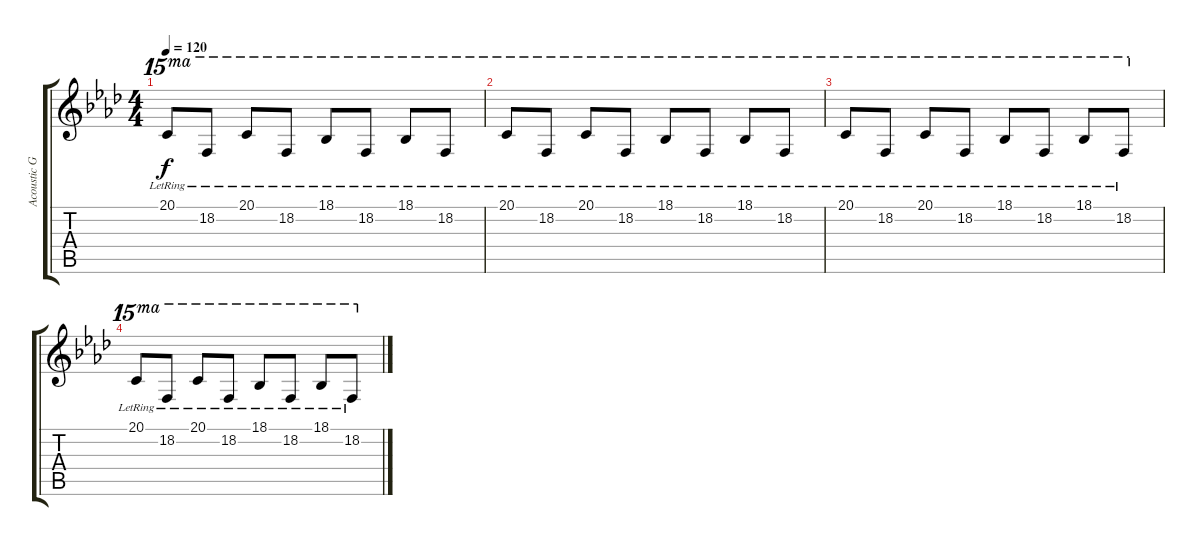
\track ("Acoustic Grand" "Acoustic G") {instrument acousticgrandpiano}
\staff {score tabs}
\tuning (E4 B3 G3 D3 A2 E2) {hide}
\ts (4 4)
\tempo 120
\clef g2
\ks ab
20.1{lr}.8{ot 15ma dy f} 18.2{lr}.8{ot 15ma} 20.1{lr}.8{ot 15ma} 18.2{lr}.8{ot 15ma} 18.1{lr}.8{ot 15ma} 18.2{lr}.8{ot 15ma} 18.1{lr}.8{ot 15ma} 18.2{lr}.8{ot 15ma} |
20.1{lr}.8{ot 15ma} 18.2{lr}.8{ot 15ma} 20.1{lr}.8{ot 15ma} 18.2{lr}.8{ot 15ma} 18.1{lr}.8{ot 15ma} 18.2{lr}.8{ot 15ma} 18.1{lr}.8{ot 15ma} 18.2{lr}.8{ot 15ma} |
20.1{lr}.8{ot 15ma} 18.2{lr}.8{ot 15ma} 20.1{lr}.8{ot 15ma} 18.2{lr}.8{ot 15ma} 18.1{lr}.8{ot 15ma} 18.2{lr}.8{ot 15ma} 18.1{lr}.8{ot 15ma} 18.2{lr}.8{ot 15ma} |
20.1{lr}.8{ot 15ma} 18.2{lr}.8{ot 15ma} 20.1{lr}.8{ot 15ma} 18.2{lr}.8{ot 15ma} 18.1{lr}.8{ot 15ma} 18.2{lr}.8{ot 15ma} 18.1{lr}.8{ot 15ma} 18.2{lr}.8{ot 15ma}
